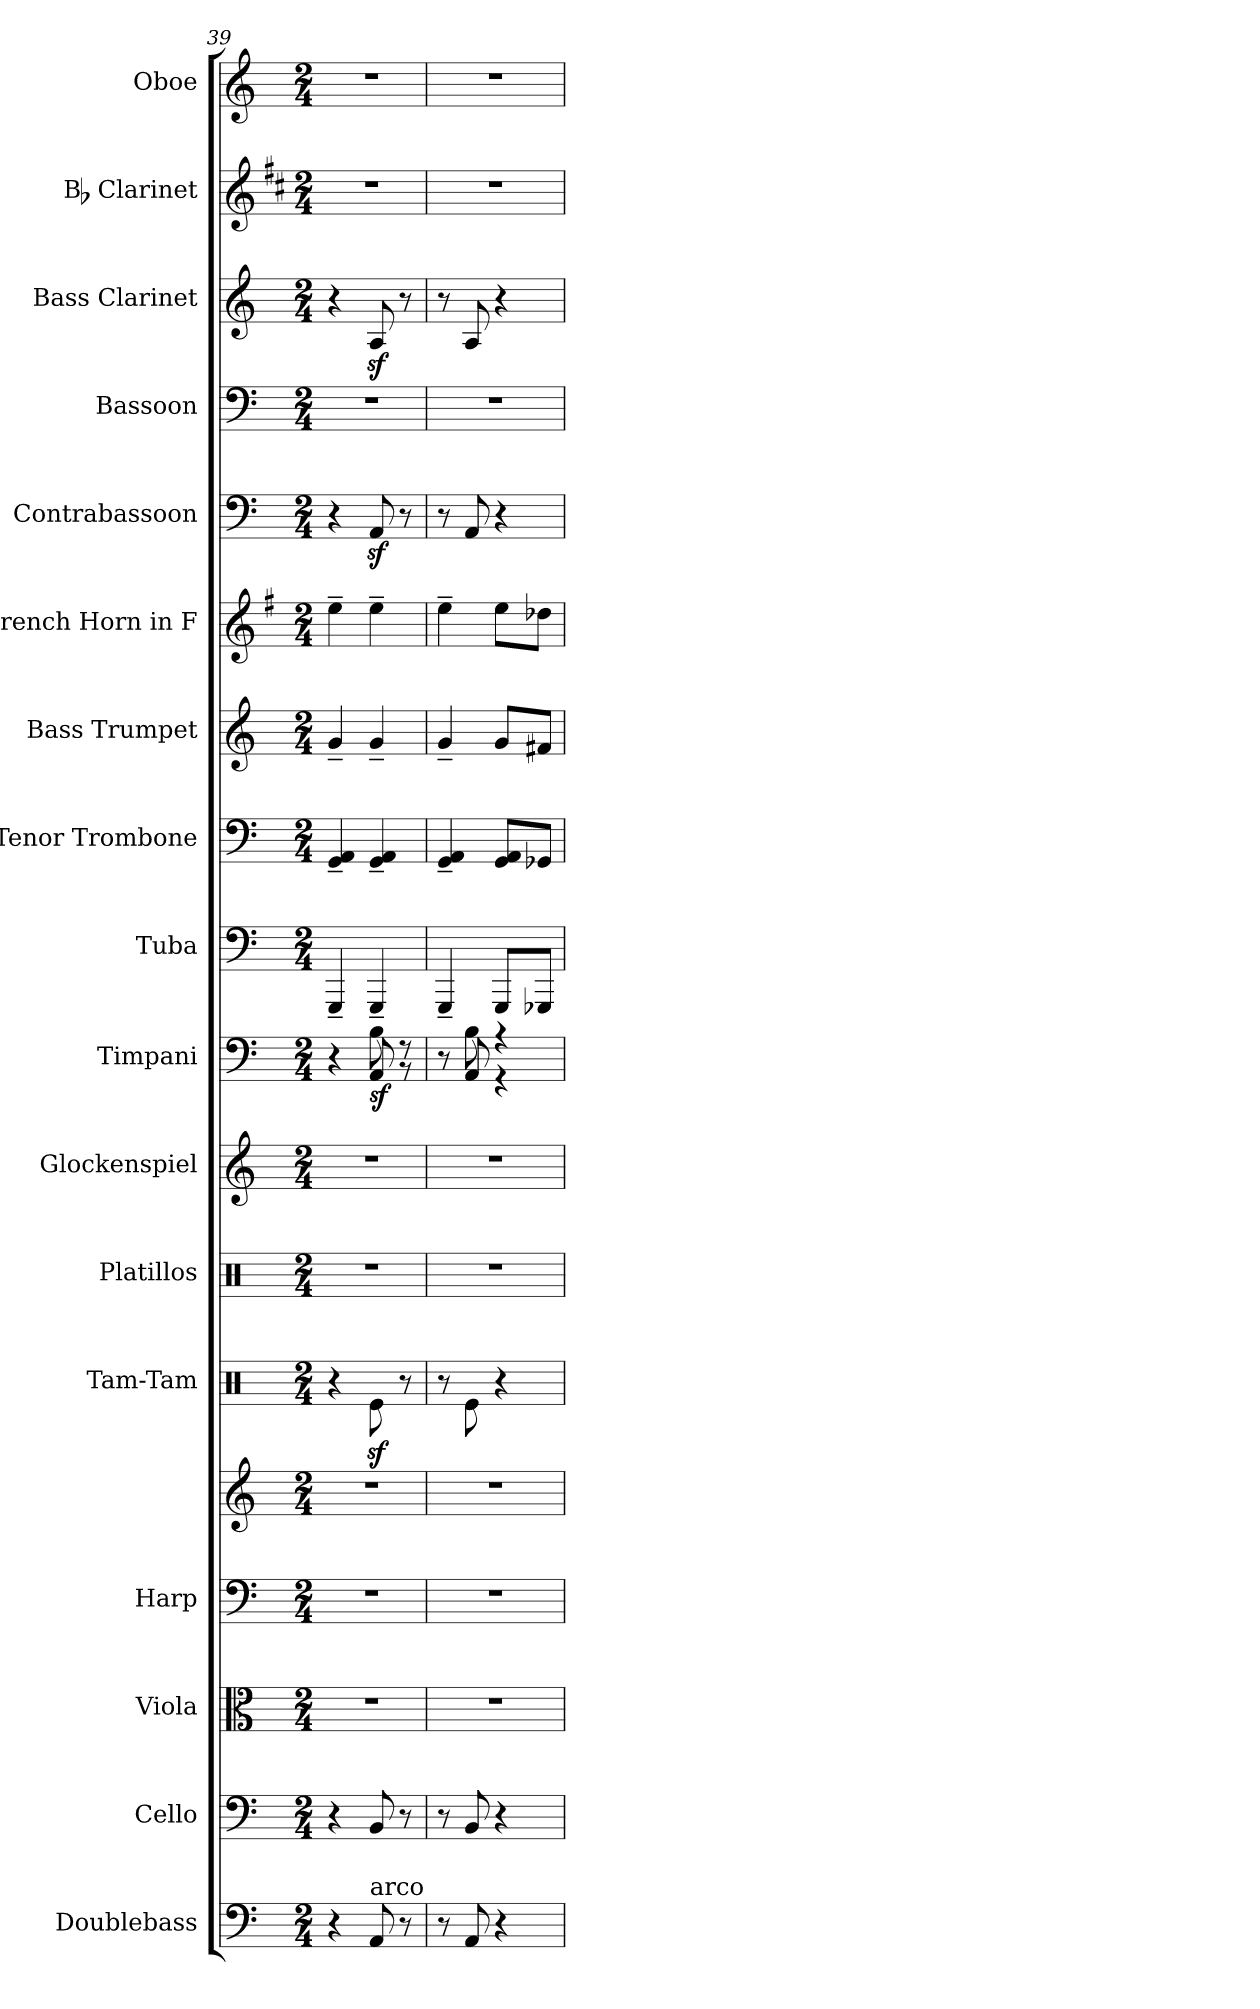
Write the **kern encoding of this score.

**kern	**kern	**kern	**kern	**kern	**kern	**kern	**kern	**kern	**dynam	**kern	**kern	**kern	**kern	**kern	**kern	**kern	**kern	**kern
*part17	*part16	*part15	*part14	*part14	*part13	*part12	*part11	*part10	*part10	*part9	*part8	*part7	*part6	*part5	*part4	*part3	*part2	*part1
*staff18	*staff17	*staff16	*staff15	*staff14	*staff13	*staff12	*staff11	*staff10	*staff10	*staff9	*staff8	*staff7	*staff6	*staff5	*staff4	*staff3	*staff2	*staff1
*I"Doublebass	*I"Cello	*I"Viola	*I"Harp	*	*I"Tam-Tam	*I"Platillos	*I"Glockenspiel	*I"Timpani	*	*I"Tuba	*I"Tenor Trombone	*I"Bass Trumpet	*I"French Horn in F	*I"Contrabassoon	*I"Bassoon	*I"Bass Clarinet	*I"Bb Clarinet	*I"Oboe
*	*	*I'Vla.	*I'Arp.	*	*	*I'Plat.	*I'Glk.	*	*	*I'Tba.	*	*	*	*	*	*	*	*I'Ob.
*clefF4	*clefF4	*clefC3	*clefF4	*clefG2	*clefX	*clefX	*clefG2	*clefF4	*	*clefF4	*clefF4	*clefG2	*clefG2	*clefF4	*clefF4	*clefG2	*clefG2	*clefG2
*ITrd7c12	*	*	*	*	*	*	*ITrd-14c-24	*	*	*	*	*ITrd8c14	*ITrd4c7	*ITrd7c12	*	*ITrd8c14	*ITrd1c2	*
*k[]	*k[]	*k[]	*k[]	*k[]	*k[]	*k[]	*k[]	*k[]	*	*k[]	*k[]	*k[]	*k[]	*k[]	*k[]	*k[]	*k[]	*k[]
*M2/4	*M2/4	*M2/4	*M2/4	*M2/4	*M2/4	*M2/4	*M2/4	*M2/4	*	*M2/4	*M2/4	*M2/4	*M2/4	*M2/4	*M2/4	*M2/4	*M2/4	*M2/4
=39	=39	=39	=39	=39	=39	=39	=39	=39	=39	=39	=39	=39	=39	=39	=39	=39	=39	=39
*	*	*	*	*	*	*	*	*^	*	*	*	*	*	*	*	*	*	*
4r	4r	2r	2r	2r	4r	2r	2r	4r	4ryy	.	4GGG~/	4GG/~ 4AA/~	4G~/	4a~\	4r	2r	4r	2r	2r
!LO:TX:a:t=arco	!	!	!	!	!	!	!	!	!	!	!	!	!	!	!	!	!	!	!
!	!	!	!	!	!	!	!	!	!	!LO:DY:b	!	!	!	!	!	!	!	!	!
8AAA/	8BB/	.	.	.	8Rez<\	.	.	8AA/	8B\	sf	4GGG~/	4GG/~ 4AA/~	4G~/	4a~\	8AAAz</	.	8AAz</	.	.
8r	8r	.	.	.	8r	.	.	8r	8r	.	.	.	.	.	8r	.	8r	.	.
!!LO:PB:g=z
=40	=40	=40	=40	=40	=40	=40	=40	=40	=40	=40	=40	=40	=40	=40	=40	=40	=40	=40	=40
8r	8r	2r	2r	2r	8r	2r	2r	8r	8ryy	.	4GGG~/	4GG/~ 4AA/~	4G~/	4a~\	8r	2r	8r	2r	2r
8AAA/	8BB/	.	.	.	8Re\	.	.	8AA/	8B\	.	.	.	.	.	8AAA/	.	8AA/	.	.
4r	4r	.	.	.	4r	.	.	4r	4r	.	8GGG/L	8GG/ 8AA/L	8G/L	8a\L	4r	.	4r	.	.
.	.	.	.	.	.	.	.	.	.	.	8GGG-X/J	8GG-X/J	8F#X/J	8g-X\J	.	.	.	.	.
*	*	*	*	*	*	*	*	*v	*v	*	*	*	*	*	*	*	*	*	*
=	=	=	=	=	=	=	=	=	=	=	=	=	=	=	=	=	=	=
*-	*-	*-	*-	*-	*-	*-	*-	*-	*-	*-	*-	*-	*-	*-	*-	*-	*-	*-
